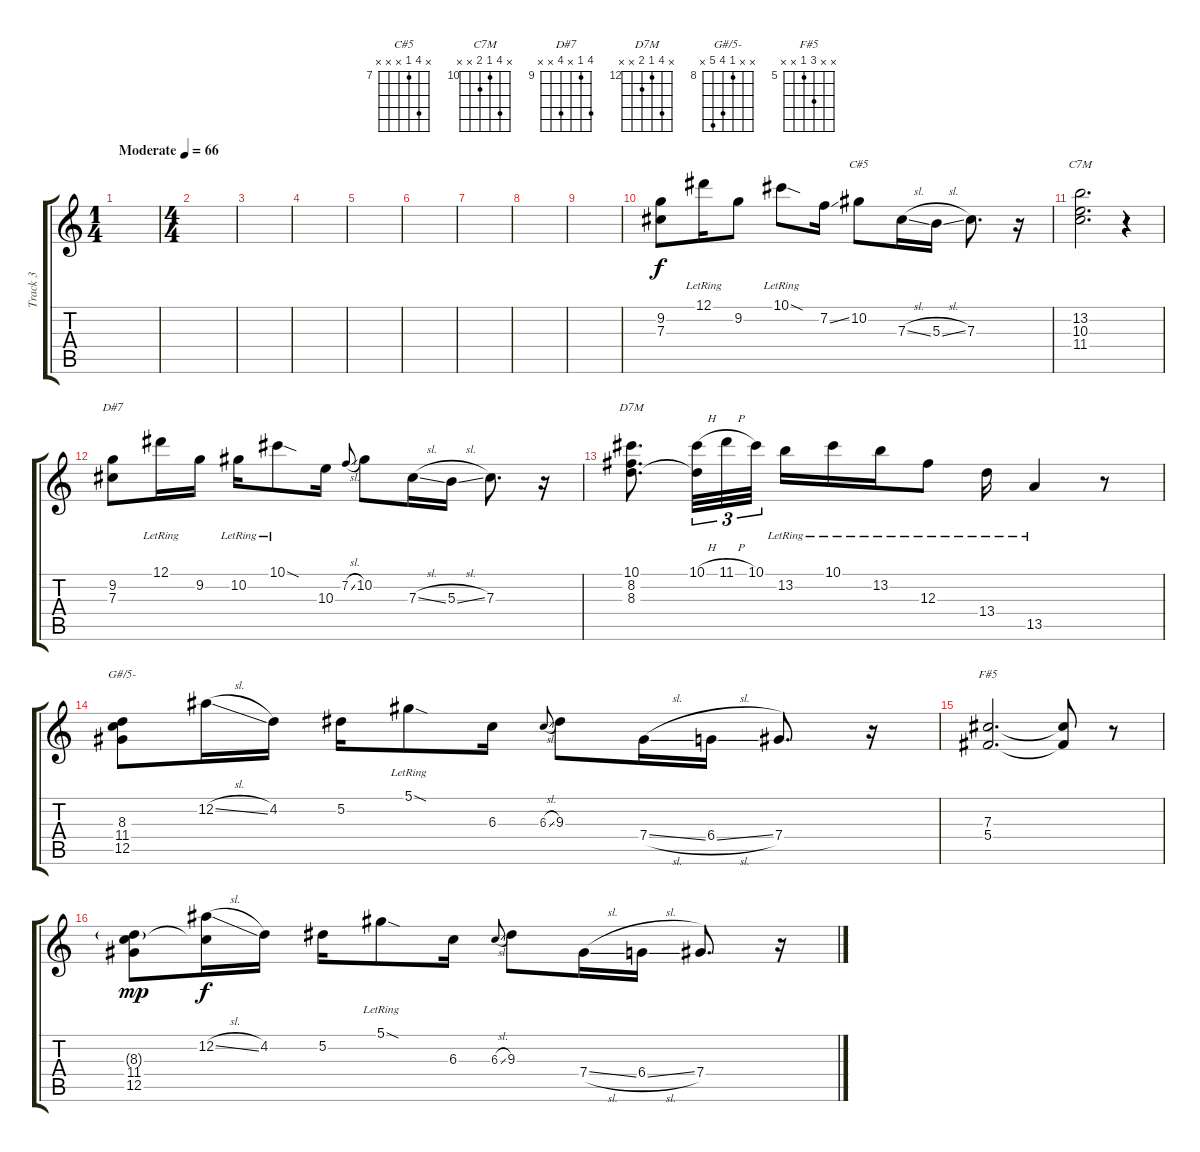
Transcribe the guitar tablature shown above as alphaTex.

\track ("Track 3" "Track 3") {instrument electricguitarjazz}
\staff {score tabs}
\tuning (Eb4 Bb3 Gb3 Db3 Ab2 Db2) {hide}
\chord ("C#5" x 10 7 x x x) {firstfret 7}
\chord ("C7M" x 13 10 11 x x) {firstfret 10}
\chord ("D#7" 12 9 x 12 x x) {firstfret 9}
\chord ("D7M" x 15 12 13 x x) {firstfret 12}
\chord ("G#/5-" x x 8 11 12 x) {firstfret 8}
\chord ("F#5" x x 7 5 x x) {firstfret 5}
\ts (1 4)
\tempo (66 "Moderate")
\clef g2
\ks c
|
\ts (4 4)
|
|
|
|
|
|
|
|
(9.2 7.3).8 12.1{lr}.16 9.2.8 10.1{sod lr}.8 7.2{ss}.16 10.2.8{ch "C#5"} 7.3{sl}.16 5.3{sl}.16 7.3.8{d} r.16 |
(13.2 10.3 11.4).2{d ch "C7M"} r.4 |
(9.2 7.3).8{ch "D#7"} 12.1{lr}.16 9.2.16 10.2{lr}.16 10.1{sod lr}.8 10.3.16 7.2{sl}.8{gr onbeat} 10.2.8 7.3{sl}.16 5.3{sl}.16 7.3.8{d} r.16 |
(10.1 8.2 8.3).8{d ch "D7M"} (10.1{h} 8.3{t}).32{tu (3 2)} 11.1{h}.32{tu (3 2)} 10.1.32{tu (3 2)} 13.2{lr}.16 10.1{lr}.16 13.2{lr}.16 12.3{lr}.8 13.4{lr}.16 13.5{lr}.4 r.8 |
(8.3 11.4 12.5).8{ch "G#/5-"} 12.2{sl}.16 4.2.16 5.2.16 5.1{sod lr}.8 6.3.16 6.3{sl}.8{gr onbeat} 9.3.8 7.4{sl}.16 6.4{sl}.16 7.4.8{d} r.16 |
(7.3 5.4).2{d ch "F#5"} (7.3{t} 5.4{t}).8 r.8 |
(8.3{g} 11.4 12.5).8{dy mp} (12.2{sl} 11.4{t}).16{dy f} 4.2.16 5.2.16 5.1{sod lr}.8 6.3.16 6.3{sl}.8{gr onbeat} 9.3.8 7.4{sl}.16 6.4{sl}.16 7.4.8{d} r.16
